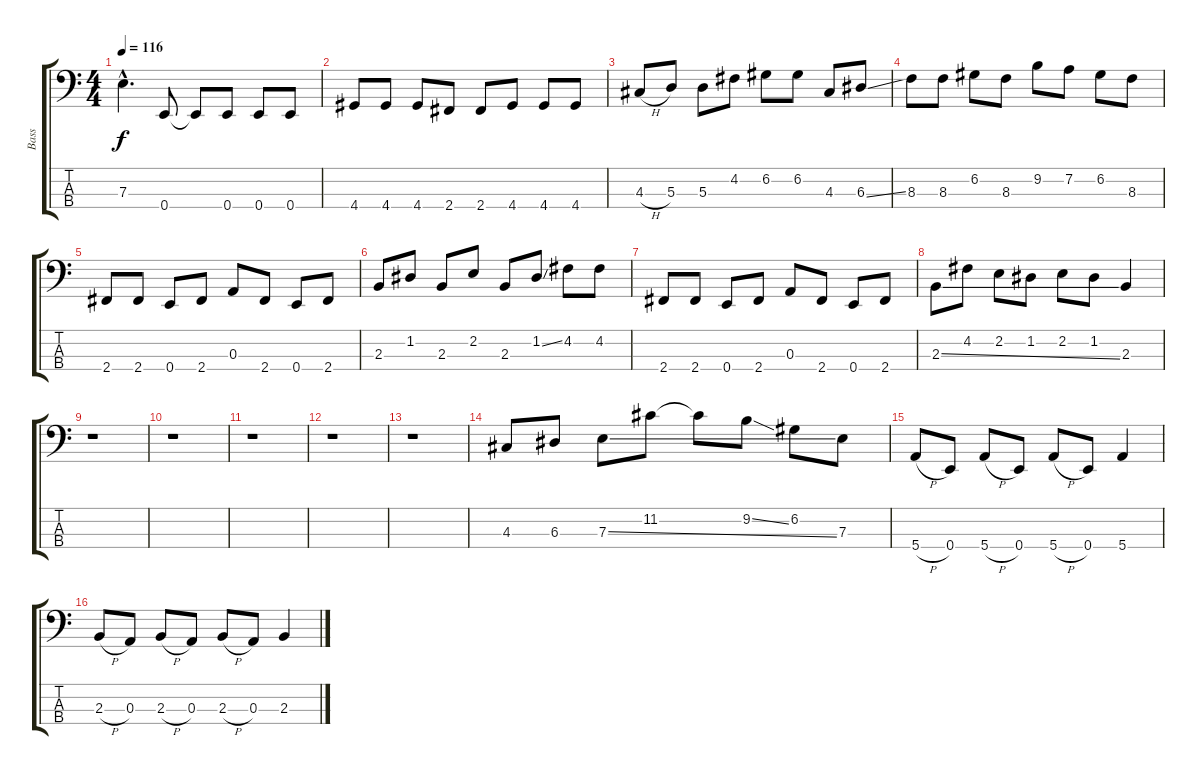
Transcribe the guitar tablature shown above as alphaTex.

\track ("Bass" "Bass") {instrument electricbassfinger}
\staff {score tabs}
\tuning (G2 D2 A1 E1) {hide}
\ts (4 4)
\tempo 116
\clef f4
\ks c
7.3{hac}.4{d dy f} 0.4.8 0.4{t}.8 0.4.8 0.4.8 0.4.8 |
4.4.8 4.4.8 4.4.8 2.4.8 2.4.8 4.4.8 4.4.8 4.4.8 |
4.3{h}.8 5.3.8 5.3.8 4.2.8 6.2.8 6.2.8 4.3.8 6.3{ss}.8 |
8.3.8 8.3.8 6.2.8 8.3.8 9.2.8 7.2.8 6.2.8 8.3.8 |
2.4.8 2.4.8 0.4.8 2.4.8 0.3.8 2.4.8 0.4.8 2.4.8 |
2.3.8 1.2.8 2.3.8 2.2.8 2.3.8 1.2{ss}.8 4.2.8 4.2.8 |
2.4.8 2.4.8 0.4.8 2.4.8 0.3.8 2.4.8 0.4.8 2.4.8 |
2.3{ss}.8 4.2.8 2.2.8 1.2.8 2.2.8 1.2.8 2.3.4 |
r.1 |
r.1 |
r.1 |
r.1 |
r.1 |
4.3.8 6.3.8 7.3{ss}.8 11.2.8 11.2{t}.8 9.2{ss}.8 6.2.8 7.3.8 |
5.4{h}.8 0.4.8 5.4{h}.8 0.4.8 5.4{h}.8 0.4.8 5.4.4 |
2.3{h}.8 0.3.8 2.3{h}.8 0.3.8 2.3{h}.8 0.3.8 2.3.4
